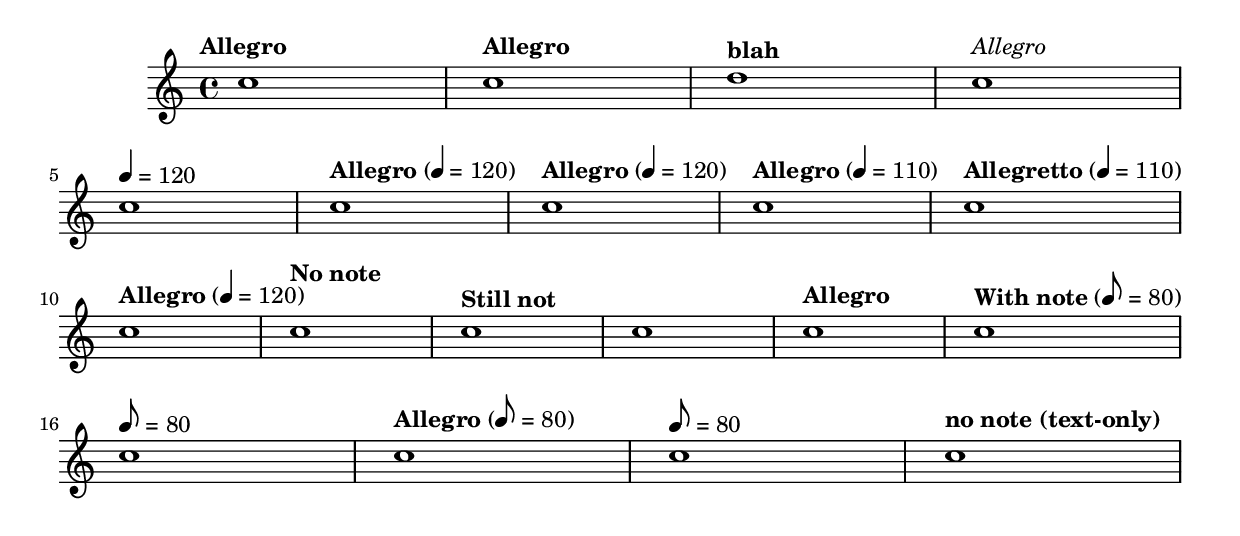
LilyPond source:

\version "2.19.21"

\header{
  texidoc="
The tempo command supports text markup and/@/or `duration=count'.  Using
@code{Score.tempoHideNote}, one can hide the `duration=count' in the tempo mark.
"
}

\relative {
  \tempo "Allegro" c''1
  \tempo "Allegro" c1
  $(make-event-chord (list (make-music 'TempoChangeEvent
                                        'text "blah")))
  d1
  \tempo \markup { \italic \medium "Allegro" } c1 \break
  \tempo 4 = 120 c1
  \tempo "Allegro" 4 = 120 c1
  \tempo "Allegro" 4 = 120 c1
  \tempo "Allegro" 4 = 110 c1
  \tempo "Allegretto" 4 = 110 c1 \break

  \set Score.tempoHideNote = ##f
  \tempo "Allegro" 4 = 120 c1
  \set Score.tempoHideNote = ##t
  \tempo "No note" 8 = 160 c1
  \tempo "Still not" c1
  % No text and also no note => \null markup
  \tempo 4 = 100 c1
  \tempo "Allegro" 4 = 120 c1
  \set Score.tempoHideNote = ##f
  \tempo "With note" 8 = 80 c1 \break

  % Unsetting the tempoText using only note=count:
  \tempo 8 = 80 c1
  \tempo "Allegro" 8 = 80 c1
  \tempo 8 = 80 c1
  
  % Unsetting the count using only text
  \tempo "no note (text-only)" c1
}
